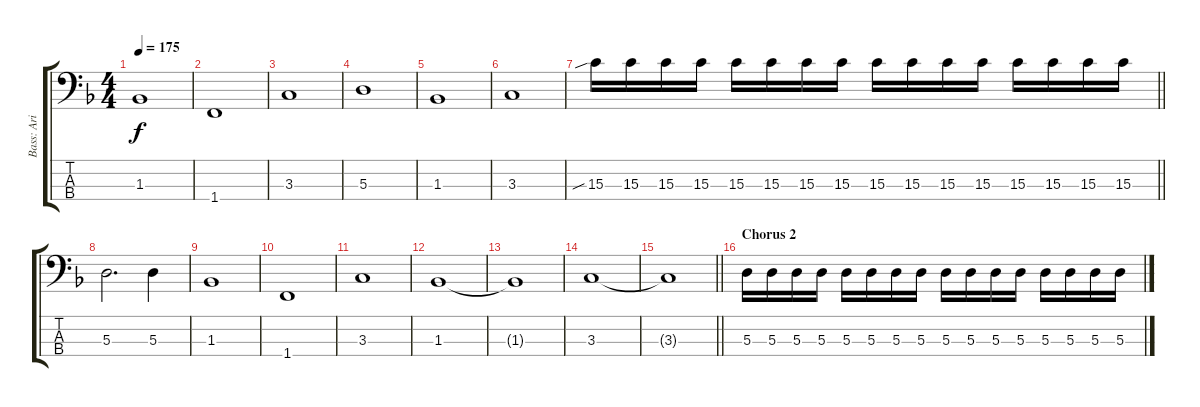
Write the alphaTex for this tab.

\track ("Bass: Ari Katajamäki" "Bass: Ari ") {instrument electricbassfinger}
\staff {score tabs}
\tuning (G2 D2 A1 E1) {hide}
\ts (4 4)
\tempo 175
\clef f4
\ks dminor
1.3.1{dy f} |
1.4.1 |
3.3.1 |
5.3.1 |
1.3.1 |
3.3.1 |
\barLineRight lightlight
15.3{sib}.16 15.3.16 15.3.16 15.3.16 15.3.16 15.3.16 15.3.16 15.3.16 15.3.16 15.3.16 15.3.16 15.3.16 15.3.16 15.3.16 15.3.16 15.3.16 |
5.3.2{d} 5.3.4 |
1.3.1 |
1.4.1 |
3.3.1 |
1.3.1 |
1.3{t}.1 |
3.3.1 |
\barLineRight lightlight
3.3{t}.1 |
\section ("" "Chorus 2")
5.3.16 5.3.16 5.3.16 5.3.16 5.3.16 5.3.16 5.3.16 5.3.16 5.3.16 5.3.16 5.3.16 5.3.16 5.3.16 5.3.16 5.3.16 5.3.16
